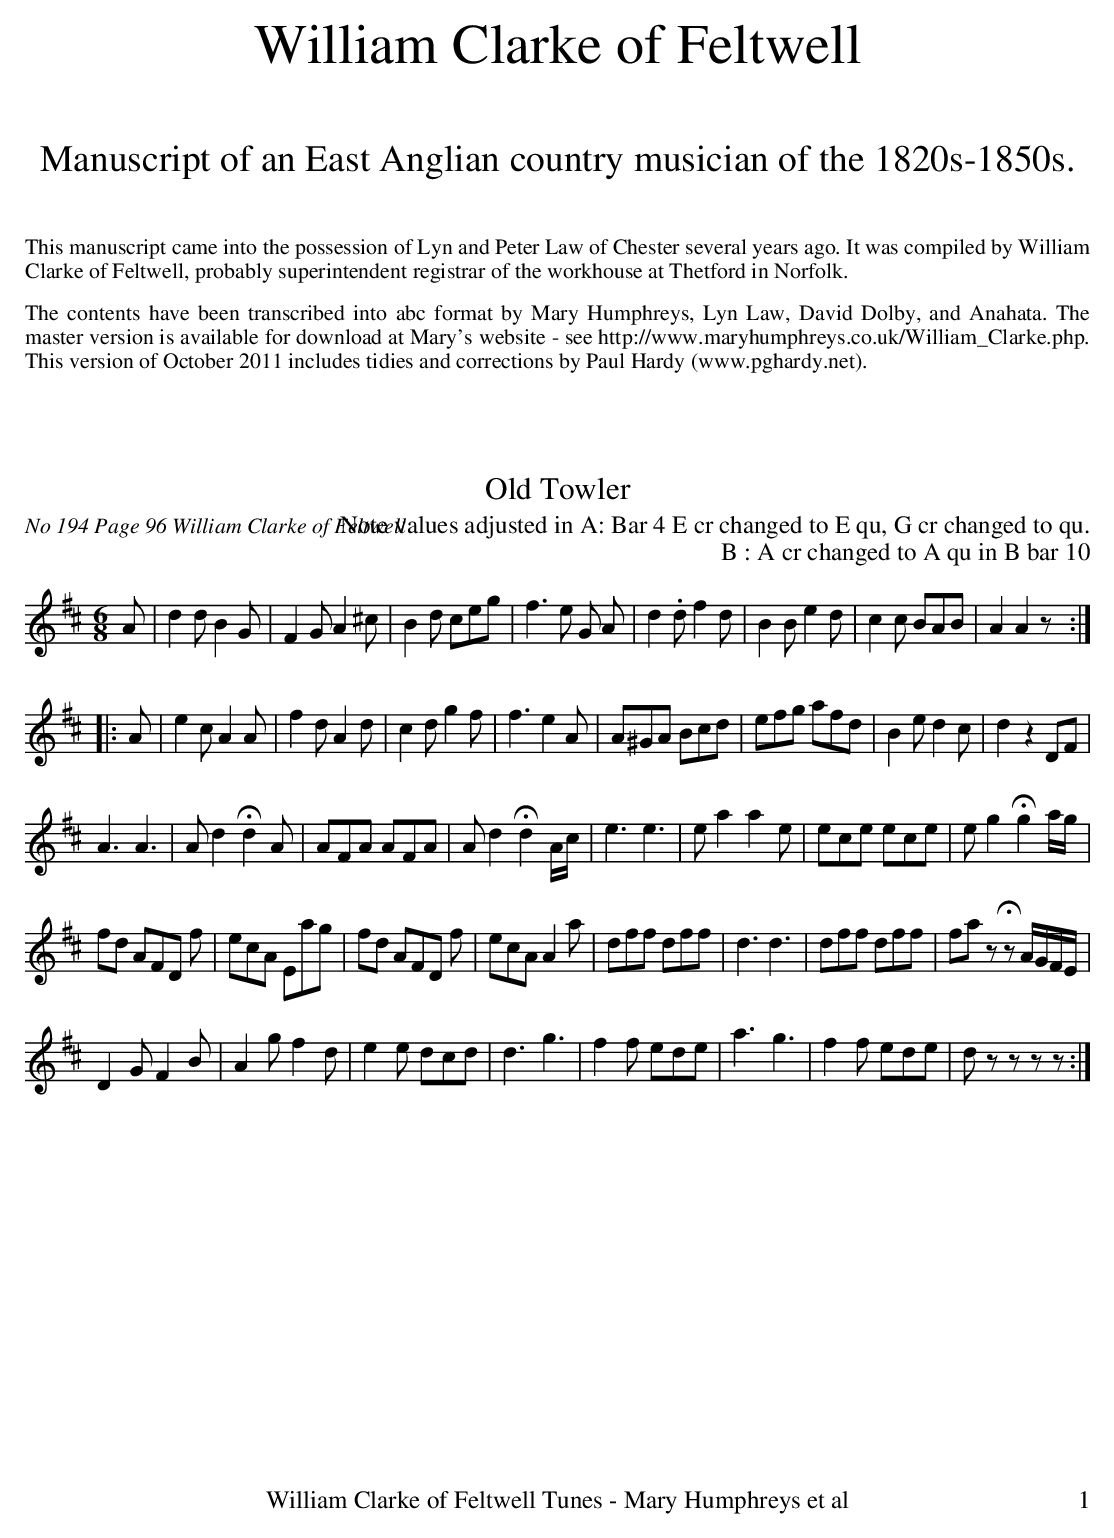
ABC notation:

X:1
T:Old Towler
O:No 194 Page 96 William Clarke of Feltwell
M:6/8
L:1/8
K:D
A|d2dB2G|F2GA2^c|B2 d ceg|f3 e G A|d2 .d f2d|B2 B e2d|c2c BAB|A2 A2 z:|
|:A|e2c A2A|f2d A2d|c2d g2f|f3 e2 A|A^GA Bcd|efg afd|B2 ed2c|d2 z2 DF|
A3 A3|A d2!fermata!d2 A|AFA AFA|A d2 !fermata! d2 A/c/|e3 e3|ea2 a2 e|ece ece|e g2!fermata!g2 a/g/|
fd AFD f|ecA Eag|fd AFD f|ecA A2 a|dff dff|d3 d3|dff dff|fa z !fermata!z A/G/F/E/|
D2G F2 B|A2gf2d|e2e dcd|d3 g3|f2 f ede|a3 g3|f2 f ede|d z z z z:|
